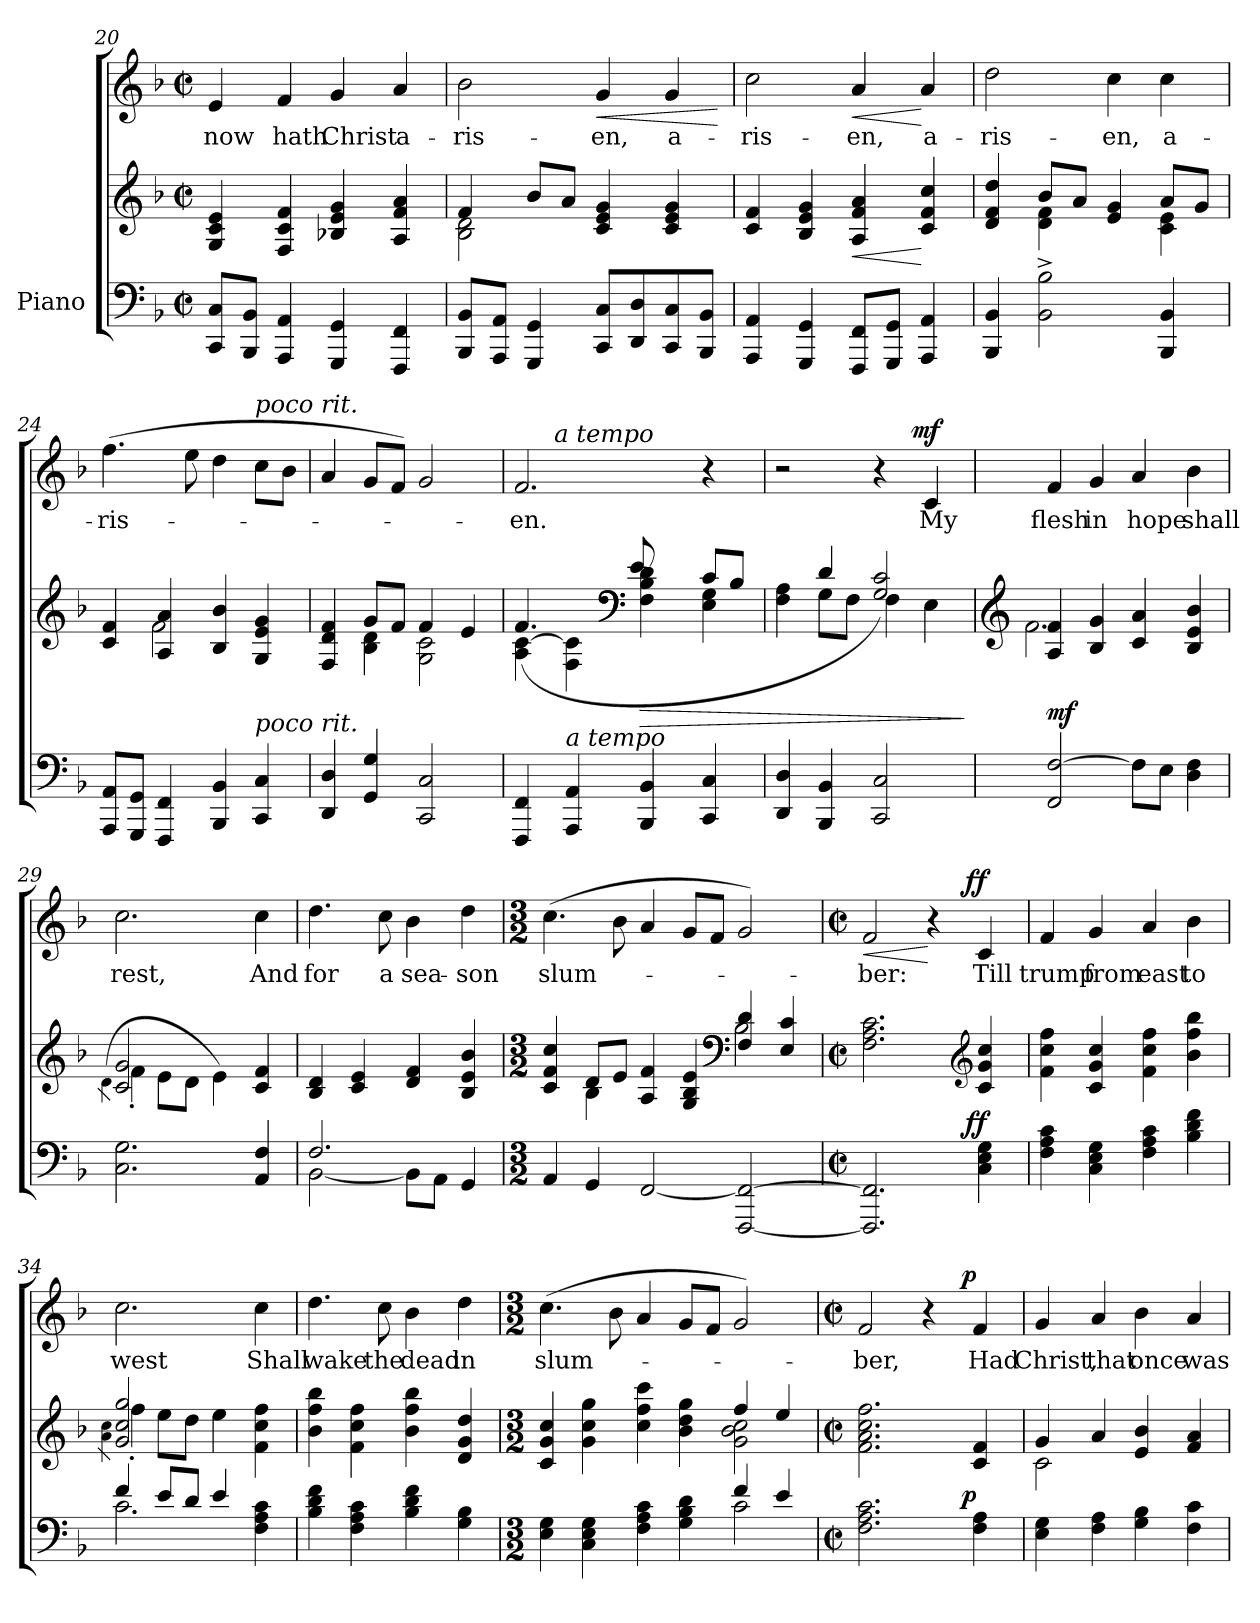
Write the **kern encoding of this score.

**kern	**kern	**dynam	**kern	**text	**dynam
*part2	*part2	*part2	*part1	*part1	*part1
*staff3	*staff2	*staff2/3	*staff1	*staff1	*staff1
*I"Piano	*	*	*	*	*
*clefF4	*clefG2	*	*clefG2	*	*
*k[b-]	*k[b-]	*	*k[b-]	*	*
*F:	*F:	*	*F:	*	*
*M2/2	*M2/2	*	*M2/2	*	*
*met(c|)	*met(c|)	*	*met(c|)	*	*
=20	=20	=20	=20	=20	=20
!	!	!	!	!LO:LY:b	!
8CC/ 8C/L	4G/ 4c/ 4e/	.	4e/	now	.
8BBB-/ 8BB-/J	.	.	.	.	.
!	!	!	!	!LO:LY:b	!
4AAA/ 4AA/	4F/ 4c/ 4f/	.	4f/	hath	.
!	!	!	!	!LO:LY:b	!
4GGG/ 4GG/	4B-X/ 4e/ 4g/	.	4g/	Christ	.
!	!	!	!	!LO:LY:b	!
4FFF/ 4FF/	4A/ 4f/ 4a/	.	4a/	a-	.
=21	=21	=21	=21	=21	=21
*	*^	*	*	*	*
!	!	!	!	!	!LO:LY:b	!
8BBB-/ 8BB-/L	4f/	2B-\ 2d\	.	2b-\	-ris-	.
8AAA/ 8AA/J	.	.	.	.	.	.
4GGG/ 4GG/	8b-/L	.	.	.	.	.
.	8a/J	.	.	.	.	.
!	!	!	!	!	!LO:LY:b	!LO:HP:b
8CC/ 8C/L	4c/ 4e/ 4g/	2ryy	.	4g/	-en,	<
8DD/ 8D/	.	.	.	.	.	.
!	!	!	!	!	!LO:LY:b	!
8CC/ 8C/	4c/ 4e/ 4g/	.	.	4g/	a-	.
8BBB-/ 8BB-/J	.	.	.	.	.	.
*	*v	*v	*	*	*	*
.	.	.	.	.	[
!!LO:LB:g=z
=22	=22	=22	=22	=22	=22
!	!	!	!	!LO:LY:b	!
4AAA/ 4AA/	4c/ 4f/	.	2cc\	-ris-	.
4GGG/ 4GG/	4B-/ 4e/ 4g/	.	.	.	.
!	!	!LO:HP:b	!	!LO:LY:b	!LO:HP:b
8FFF/ 8FF/L	4A/ 4f/ 4a/	<	4a/	-en,	<
8GGG/ 8GG/J	.	.	.	.	.
!	!	!	!	!LO:LY:b	!
4AAA/ 4AA/	4c/ 4f/ 4cc/	[	4a/	a-	[
=23	=23	=23	=23	=23	=23
*	*^	*	*	*	*
!	!	!	!	!	!LO:LY:b	!
4BBB-/ 4BB-/	4d/ 4f/ 4dd/	4ryy	.	2dd\	-ris-	.
2BB-\^> 2B-\^>	8b-/L	4d\ 4f\	.	.	.	.
.	8a/J	.	.	.	.	.
!	!	!	!	!	!LO:LY:b	!
.	4e/ 4g/	4ryy	.	4cc\	-en,	.
!	!	!	!	!	!LO:LY:b	!
4BBB-/ 4BB-/	8a/L	4c\ 4e\	.	4cc\	a-	.
.	8g/J	.	.	.	.	.
=24	=24	=24	=24	=24	=24	=24
!	!	!	!	!	!LO:LY:b	!
8AAA/ 8AA/L	4c/ 4f/	4ryy	.	(>4.ff\	-ris-	.
8GGG/ 8GG/J	.	.	.	.	.	.
4FFF/ 4FF/	4A/ 4a/	2f\	.	.	.	.
.	.	.	.	8ee\	.	.
4BBB-/ 4BB-/	4B-/ 4b-/	.	.	4dd\	.	.
!	!	!	!	!LO:TX:a:i:t=poco rit.	!	!
!LO:TX:a:i:t=poco rit.	!	!	!	!	!	!
4CC/ 4C/	4G/ 4e/ 4g/	4ryy	.	8cc\L	.	.
.	.	.	.	8b-\J	.	.
=25	=25	=25	=25	=25	=25	=25
4DD/ 4D/	4F/ 4d/ 4f/	4ryy	.	4a/	.	.
4GG/ 4G/	8g/L	4B-\ 4d\	.	8g/L	.	.
.	8f/J	.	.	8f/J)	.	.
2CC/ 2C/	4f/	2G\ 2c\	.	2g/	.	.
.	4e/	.	.	.	.	.
!!LO:LB:g=z
=26	=26	=26	=26	=26	=26	=26
!	!	!	!	!	!LO:LY:b	!
*	*	*	*	*^	*	*
4FFF/ 4FF/	4A\ [<4c\	(4.f/	.	2.f/	8..ryy	-en.	.
!	!	!	!	!	!LO:TX:a:i:t=a tempo	!	!
.	.	.	.	.	2ryy	.	.
!LO:TX:a:i:t=a tempo	!	!	!	!	!	!	!
4AAA/ 4AA/	4F\ 4c\]	.	.	.	.	.	.
.	.	8ryy	.	.	.	.	.
*	*clefF4	*	*	*	*	*	*
!	!	!	!LO:HP:b	!	!	!	!
4BBB-/ 4BB-/	4F\ 4B-\ 4d\	8e/	>	.	.	.	.
.	.	8ryy	.	.	.	.	.
.	.	.	.	.	4ryy	.	.
4CC/ 4C/	4E\ 4G\	8c/L	.	4r	.	.	.
.	.	8B-/J	.	.	.	.	.
.	.	.	.	.	32ryy	.	.
=27	=27	=27	=27	=27	=27	=27	=27
4DD/ 4D/	4ryy	4F\ 4A\	.	2r	2ryy	.	.
4BBB-/ 4BB-/	4d/	8G\L	.	.	.	.	.
.	.	8F\J	.	.	.	.	.
2CC/ 2C/	2G/ 2c/)	4F\	.	4r	8..ryy	.	.
!	!	!	!	!	!	!	!LO:DY:a
.	.	.	.	.	4ryy	.	mf
!	!	!	!	!	!	!LO:LY:b	!
.	.	4E\	.	4c/	.	My	.
.	.	.	.	.	32ryy	.	.
*	*v	*v	*	*	*	*	*
.	.	]	.	.	.	.
*	*	*	*v	*v	*	*
=28	=28	=28	=28	=28	=28
*	*clefG2	*	*	*	*
*	*^	*	*^	*	*
!	!	!	!LO:DY:a=2	!	!	!LO:LY:b	!
*	*	*	*	*v	*v	*	*
2FF/ [>2F/	4A/ 4f/	2.f\	mf	4f/	flesh	.
!	!	!	!	!	!LO:LY:b	!
.	4B-/ 4g/	.	.	4g/	in	.
!	!	!	!	!	!LO:LY:b	!
8F\L]	4c/ 4a/	.	.	4a/	hope	.
8E\J	.	.	.	.	.	.
!	!	!	!	!	!LO:LY:b	!
4D\ 4F\	4B-/ 4e/ 4b-/	4ryy	.	4b-\	shall	.
=29	=29	=29	=29	=29	=29	=29
*	*	*^	*	*	*	*
.	.	.	(<4qd\	.	.	.	.
!	!	!	!	!	!	!LO:LY:b	!
2.C\ 2.G\	2c/ 2g/	4f'<\	4ryy	.	2.cc\	rest,	.
.	.	2.ryy	8e\L	.	.	.	.
.	.	.	8d\J	.	.	.	.
.	2ryy	.	4e\)	.	.	.	.
!	!	!	!	!	!	!LO:LY:b	!
4AA/ 4F/	.	.	4c/ 4f/	.	4cc\	And	.
!!LO:LB:g=z
=30	=30	=30	=30	=30	=30	=30	=30
*^	*	*	*	*	*	*	*
!	!	!	!	!	!	!	!LO:LY:b	!
*	*	*v	*v	*v	*	*	*	*
2.F/	[<2BB-\	4B-/ 4d/	.	4.dd\	for	.
.	.	4c/ 4e/	.	.	.	.
!	!	!	!	!	!LO:LY:b	!
.	.	.	.	8cc\	a	.
!	!	!	!	!	!LO:LY:b	!
.	8BB-\L]	4d/ 4f/	.	4b-\	sea-	.
.	8AA\J	.	.	.	.	.
!	!	!	!	!	!LO:LY:b	!
4GG/	4ryy	4B-/ 4e/ 4b-/	.	4dd\	-son	.
*v	*v	*	*	*	*	*
=31	=31	=31	=31	=31	=31
*M3/2	*M3/2	*	*M3/2	*	*
*^	*^	*	*	*	*
!	!	!	!	!	!	!LO:LY:b	!
*v	*v	*	*	*	*	*	*
4AA/	4c/ 4f/ 4cc/	4ryy	.	(>4.cc\	slum-	.
4GG/	8d/L	4B-\	.	.	.	.
.	8e/J	.	.	8b-\	.	.
[<2FF/	4A/ 4f/	2ryy	.	4a/	.	.
.	4G/ 4B-/ 4e/	.	.	8g/L	.	.
.	.	.	.	8f/J	.	.
*	*clefF4	*	*	*	*	*
[<2FFF/ 2FF/_	4F/ 4d/	2B-\	.	2g/)	.	.
.	4E/ 4c/	.	.	.	.	.
*	*v	*v	*	*	*	*
=32	=32	=32	=32	=32	=32
*M2/2	*M2/2	*	*M2/2	*	*
*met(c|)	*met(c|)	*	*met(c|)	*	*
!	!	!	!	!LO:LY:b	!LO:HP:b
*^	*	*	*^	*	*
2.FFF/] 2.FF/]	2ryy	2.F\ 2.A\ 2.c\	.	2f/	2ryy	-ber:	<
.	8..ryy	.	.	4r	8..ryy	.	[
!	!	!	!LO:DY:a=2	!	!	!	!LO:DY:a
.	4ryy	.	ff	.	4ryy	.	ff
*	*	*clefG2	*	*	*	*	*
!	!	!	!	!	!	!LO:LY:b	!
4C\ 4E\ 4G\	.	4c/ 4g/ 4cc/	.	4c/	.	Till	.
.	32ryy	.	.	.	32ryy	.	.
=33	=33	=33	=33	=33	=33	=33	=33
!	!	!	!	!	!	!LO:LY:b	!
*v	*v	*	*	*v	*v	*	*
4F\ 4A\ 4c\	4f\ 4cc\ 4ff\	.	4f/	trump	.
!	!	!	!	!LO:LY:b	!
4C\ 4E\ 4G\	4c/ 4g/ 4cc/	.	4g/	from	.
!	!	!	!	!LO:LY:b	!
4F\ 4A\ 4c\	4f\ 4cc\ 4ff\	.	4a/	east	.
!	!	!	!	!LO:LY:b	!
4B-\ 4d\ 4f\	4b-\ 4ff\ 4bb-\	.	4b-\	to	.
!!LO:PB:g=z
=34	=34	=34	=34	=34	=34
*	*^	*	*	*	*
*	*	*^	*	*	*	*
.	.	.	4qa\ 4qcc\	.	.	.	.
*^	*	*	*	*	*	*	*
!	!	!	!	!	!	!	!LO:LY:b	!
2.c\	4f/	2g/ 2cc/ 2gg/	4ff'<\	4ryy	.	2.cc\	west	.
.	8e/L	.	2.ryy	8ee\L	.	.	.	.
.	8d/J	.	.	8dd\J	.	.	.	.
.	4e/	2ryy	.	4ee\	.	.	.	.
!	!	!	!	!	!	!	!LO:LY:b	!
4ryy	4F\ 4A\ 4c\	.	.	4f\ 4cc\ 4ff\	.	4cc\	Shall	.
=35	=35	=35	=35	=35	=35	=35	=35	=35
!	!	!	!	!	!	!	!LO:LY:b	!
*v	*v	*	*	*	*	*	*	*
*	*v	*v	*v	*	*	*	*
4B-\ 4d\ 4f\	4b-\ 4ff\ 4bb-\	.	4.dd\	wake	.
4F\ 4A\ 4c\	4f\ 4cc\ 4ff\	.	.	.	.
!	!	!	!	!LO:LY:b	!
.	.	.	8cc\	the	.
!	!	!	!	!LO:LY:b	!
4B-\ 4d\ 4f\	4b-\ 4ff\ 4bb-\	.	4b-\	dead	.
!	!	!	!	!LO:LY:b	!
4G\ 4B-\	4d/ 4g/ 4dd/	.	4dd\	in	.
=36	=36	=36	=36	=36	=36
*M3/2	*M3/2	*	*M3/2	*	*
*^	*^	*	*	*	*
!	!	!	!	!	!	!LO:LY:b	!
1ryy	4E\ 4G\	4c/ 4g/ 4cc/	4ryy	.	(>4.cc\	slum-	.
.	4C\ 4E\ 4G\	2.ryy	4g\ 4cc\ 4gg\	.	.	.	.
.	.	.	.	.	8b-\	.	.
.	4F\ 4A\ 4c\	.	4cc\ 4ff\ 4ccc\	.	4a/	.	.
.	4G\ 4B-\ 4d\	.	4b-\ 4dd\ 4gg\	.	8g/L	.	.
.	.	.	.	.	8f/J	.	.
4f/	2c\	4ff/	2g\ 2b-\ 2cc\	.	2g/)	.	.
4e/	.	4ee/	.	.	.	.	.
*	*	*v	*v	*	*	*	*
=37	=37	=37	=37	=37	=37	=37
*M2/2	*	*M2/2	*	*M2/2	*	*
*met(c|)	*	*met(c|)	*	*met(c|)	*	*
!	!	!	!	!	!LO:LY:b	!
*	*	*	*	*^	*	*
2.F\ 2.A\ 2.c\	2ryy	2.f\ 2.a\ 2.cc\ 2.ff\	.	2f/	2ryy	-ber,	.
.	8..ryy	.	.	4r	8..ryy	.	.
!	!	!	!LO:DY:a=2	!	!	!	!LO:DY:a
.	4ryy	.	p	.	4ryy	.	p
!	!	!	!	!	!	!LO:LY:b	!
4F\ 4A\	.	4c/ 4f/	.	4f/	.	Had	.
.	32ryy	.	.	.	32ryy	.	.
!!LO:LB:g=z
=38	=38	=38	=38	=38	=38	=38	=38
*	*	*^	*	*	*	*	*
!	!	!	!	!	!	!	!LO:LY:b	!
*v	*v	*	*	*	*v	*v	*	*
4E\ 4G\	4g/	2c\	.	4g/	Christ,	.
!	!	!	!	!	!LO:LY:b	!
4F\ 4A\	4a/	.	.	4a/	that	.
!	!	!	!	!	!LO:LY:b	!
4G\ 4B-\	4e/ 4b-/	2ryy	.	4b-\	once	.
!	!	!	!	!	!LO:LY:b	!
4F\ 4c\	4f/ 4a/	.	.	4a/	was	.
*	*v	*v	*	*	*	*
=	=	=	=	=	=
*-	*-	*-	*-	*-	*-
